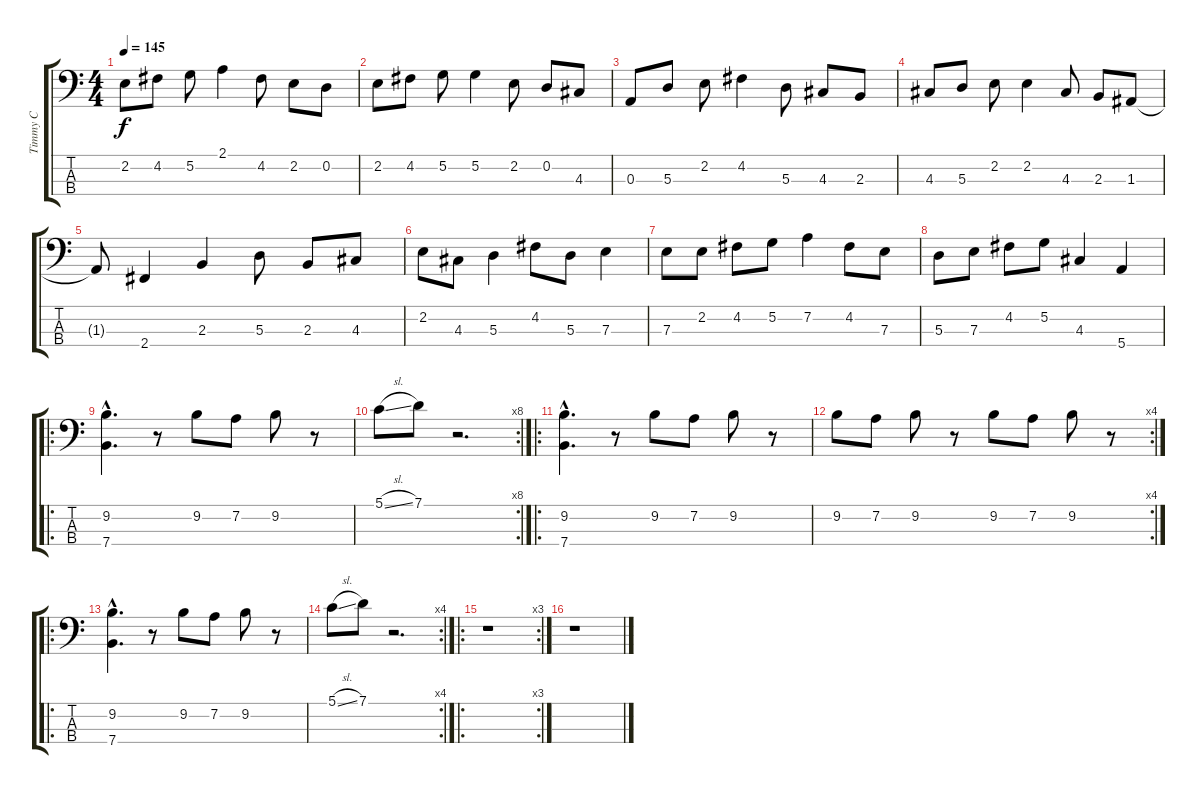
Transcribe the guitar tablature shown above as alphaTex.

\track ("Timmy C" "Timmy C") {instrument electricbassfinger}
\staff {score tabs}
\tuning (G2 D2 A1 E1) {hide}
\ts (4 4)
\tempo 145
\clef f4
\ks c
2.2.8{dy f instrument electricbassfinger} 4.2.8 5.2.8 2.1.4 4.2.8 2.2.8 0.2.8 |
2.2.8 4.2.8 5.2.8 5.2.4 2.2.8 0.2.8 4.3.8 |
0.3.8 5.3.8 2.2.8 4.2.4 5.3.8 4.3.8 2.3.8 |
4.3.8 5.3.8 2.2.8 2.2.4 4.3.8 2.3.8 1.3.8 |
1.3{t}.8 2.4.4 2.3.4 5.3.8 2.3.8 4.3.8 |
2.2.8 4.3.8 5.3.4 4.2.8 5.3.8 7.3.4 |
7.3.8 2.2.8 4.2.8 5.2.8 7.2.4 4.2.8 7.3.8 |
5.3.8 7.3.8 4.2.8 5.2.8 4.3.4 5.4.4 |
\ro
(9.2{hac} 7.4{hac}).4{d} r.8 9.2.8 7.2.8 9.2.8 r.8 |
\rc 8
5.1{sl}.8 7.1.8 r.2{d} |
\ro
(9.2{hac} 7.4{hac}).4{d} r.8 9.2.8 7.2.8 9.2.8 r.8 |
\rc 4
9.2.8 7.2.8 9.2.8 r.8 9.2.8 7.2.8 9.2.8 r.8 |
\ro
(9.2{hac} 7.4{hac}).4{d} r.8 9.2.8 7.2.8 9.2.8 r.8 |
\rc 4
5.1{sl}.8 7.1.8 r.2{d} |
\ro
\rc 3
r.1 |
r.1
